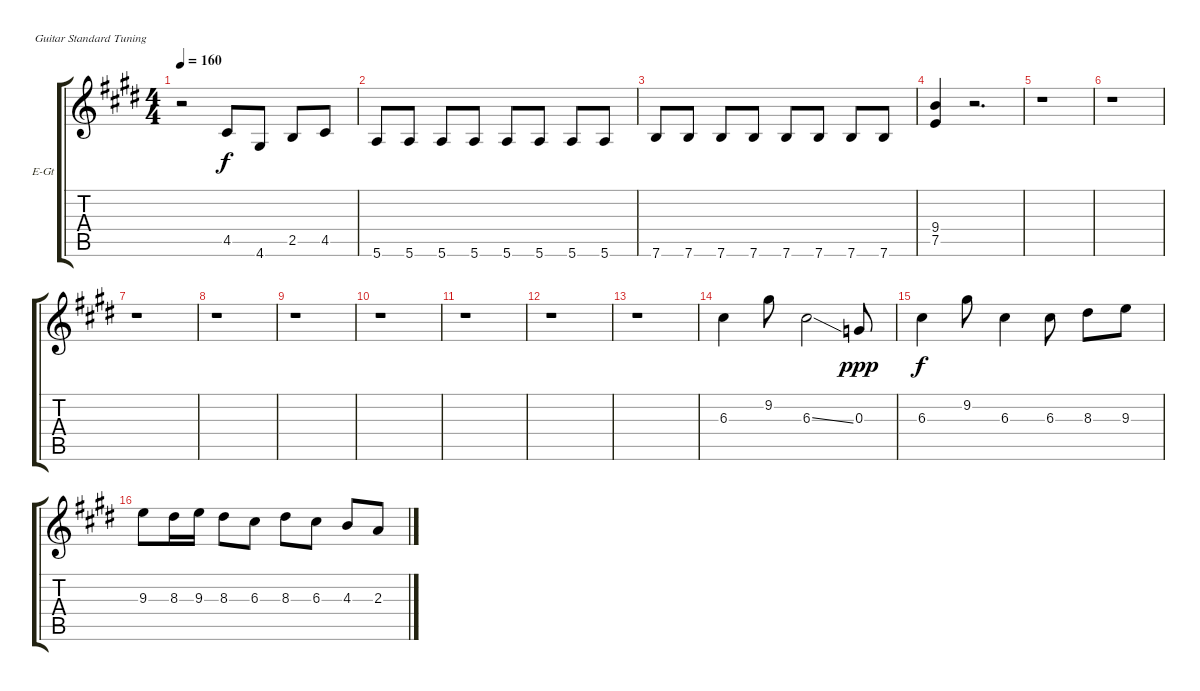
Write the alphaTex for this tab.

\bracketExtendMode groupsimilarinstruments
\firstSystemTrackNameOrientation horizontal
\otherSystemsTrackNameOrientation horizontal
\track ("Guitar 2" "E-Gt") {instrument distortionguitar}
\staff {score tabs}
\tuning (E4 B3 G3 D3 A2 E2)
\ts (4 4)
\tempo 160
\clef g2
\ks e
r.2{dy f} 4.5.8 4.6.8 2.5.8 4.5.8 |
5.6.8 5.6.8 5.6.8 5.6.8 5.6.8 5.6.8 5.6.8 5.6.8 |
7.6.8 7.6.8 7.6.8 7.6.8 7.6.8 7.6.8 7.6.8 7.6.8 |
(9.4 7.5).4 r.2{d} |
r.1 |
r.1 |
r.1 |
r.1 |
r.1 |
r.1 |
r.1 |
r.1 |
r.1 |
6.3.4 9.2.8 6.3{ss}.2 0.3.8{dy ppp} |
6.3.4{dy f} 9.2.8 6.3.4 6.3.8 8.3.8 9.3.8 |
9.3.8 8.3.16 9.3.16 8.3.8 6.3.8 8.3.8 6.3.8 4.3.8 2.3.8
